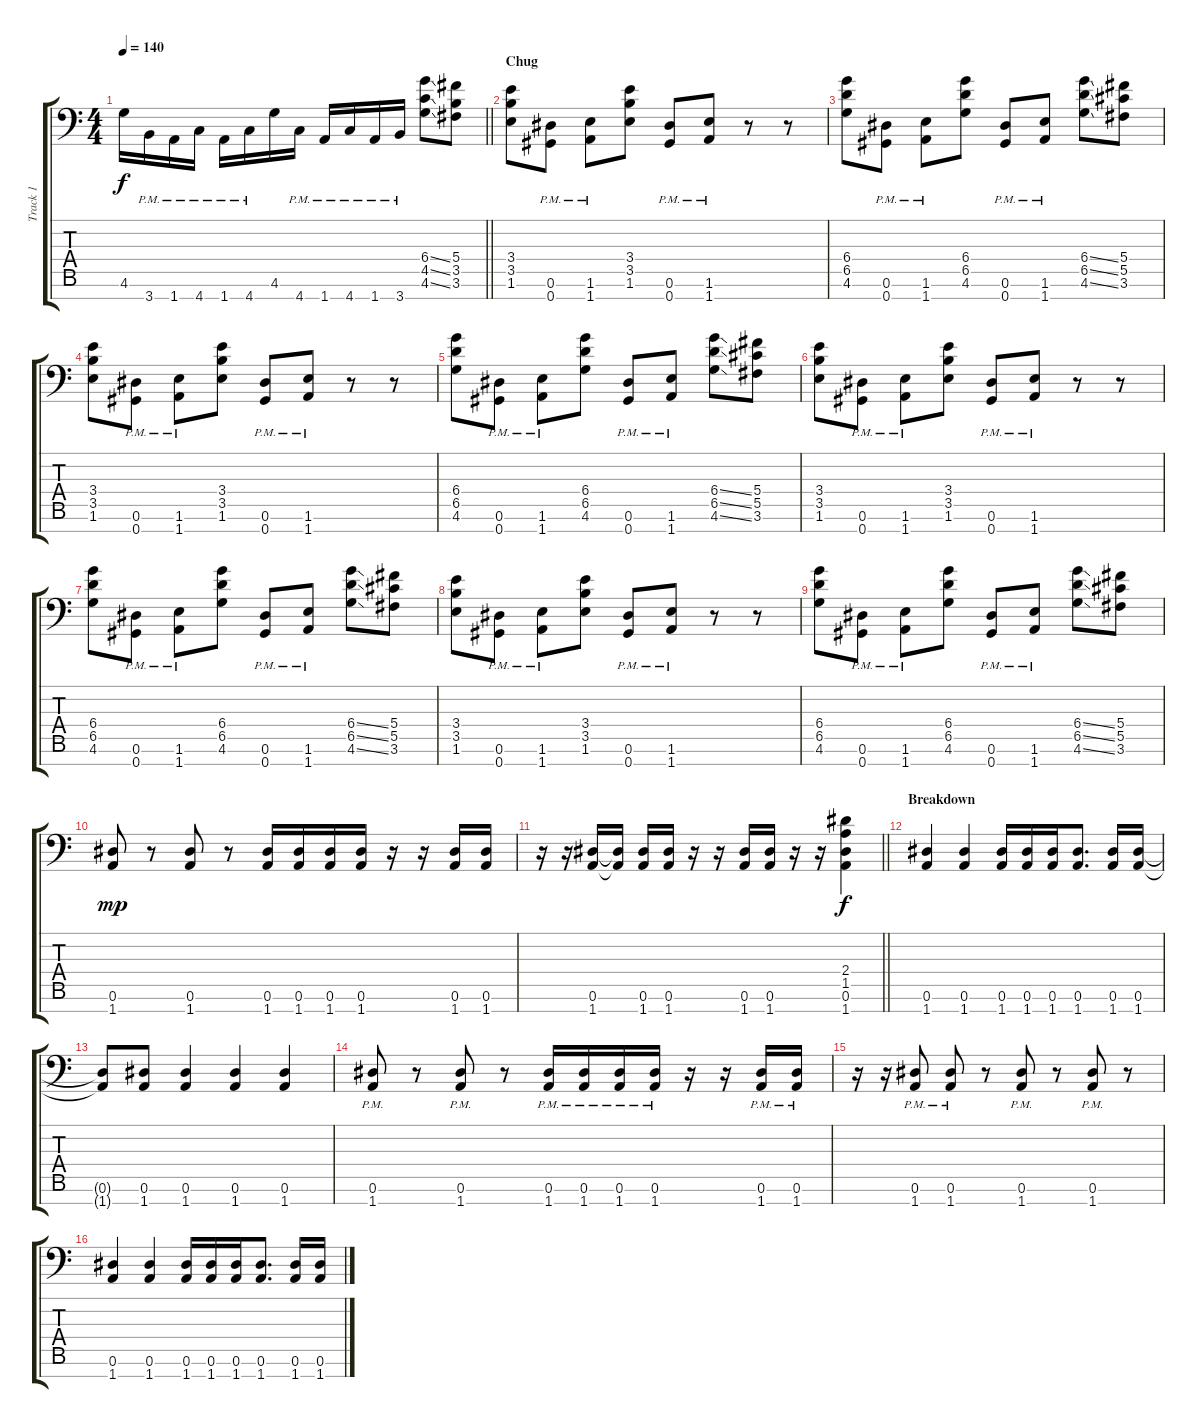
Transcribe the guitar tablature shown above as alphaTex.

\track ("Track 1" "Track 1") {instrument distortionguitar}
\staff {score tabs}
\tuning (Eb4 Bb3 Gb3 Db3 Ab2 Eb2 Ab1) {hide}
\ts (4 4)
\tempo 140
\clef f4
\barLineRight lightlight
\ks c
4.6.16{dy f} 3.7{pm}.16 1.7{pm}.16 4.7{pm}.16 1.7{pm}.16 4.7{pm}.16 4.6.16 4.7{pm}.16 1.7{pm}.16 4.7{pm}.16 1.7{pm}.16 3.7{pm}.16 (6.4{ss} 4.5{ss} 4.6{ss}).8 (5.4 3.5 3.6).8 |
\section ("" "Chug")
(3.4 3.5 1.6).8 (0.6{pm} 0.7{pm}).8 (1.6{pm} 1.7{pm}).8 (3.4 3.5 1.6).8 (0.6{pm} 0.7{pm}).8 (1.6{pm} 1.7{pm}).8 r.8 r.8 |
(6.4 6.5 4.6).8 (0.6{pm} 0.7{pm}).8 (1.6{pm} 1.7{pm}).8 (6.4 6.5 4.6).8 (0.6{pm} 0.7{pm}).8 (1.6{pm} 1.7{pm}).8 (6.4{ss} 6.5{ss} 4.6{ss}).8 (5.4 5.5 3.6).8 |
(3.4 3.5 1.6).8 (0.6{pm} 0.7{pm}).8 (1.6{pm} 1.7{pm}).8 (3.4 3.5 1.6).8 (0.6{pm} 0.7{pm}).8 (1.6{pm} 1.7{pm}).8 r.8 r.8 |
(6.4 6.5 4.6).8 (0.6{pm} 0.7{pm}).8 (1.6{pm} 1.7{pm}).8 (6.4 6.5 4.6).8 (0.6{pm} 0.7{pm}).8 (1.6{pm} 1.7{pm}).8 (6.4{ss} 6.5{ss} 4.6{ss}).8 (5.4 5.5 3.6).8 |
(3.4 3.5 1.6).8 (0.6{pm} 0.7{pm}).8 (1.6{pm} 1.7{pm}).8 (3.4 3.5 1.6).8 (0.6{pm} 0.7{pm}).8 (1.6{pm} 1.7{pm}).8 r.8 r.8 |
(6.4 6.5 4.6).8 (0.6{pm} 0.7{pm}).8 (1.6{pm} 1.7{pm}).8 (6.4 6.5 4.6).8 (0.6{pm} 0.7{pm}).8 (1.6{pm} 1.7{pm}).8 (6.4{ss} 6.5{ss} 4.6{ss}).8 (5.4 5.5 3.6).8 |
(3.4 3.5 1.6).8 (0.6{pm} 0.7{pm}).8 (1.6{pm} 1.7{pm}).8 (3.4 3.5 1.6).8 (0.6{pm} 0.7{pm}).8 (1.6{pm} 1.7{pm}).8 r.8 r.8 |
(6.4 6.5 4.6).8 (0.6{pm} 0.7{pm}).8 (1.6{pm} 1.7{pm}).8 (6.4 6.5 4.6).8 (0.6{pm} 0.7{pm}).8 (1.6{pm} 1.7{pm}).8 (6.4{ss} 6.5{ss} 4.6{ss}).8 (5.4 5.5 3.6).8 |
(0.6 1.7).8{dy mp} r.8 (0.6 1.7).8 r.8 (0.6 1.7).16 (0.6 1.7).16 (0.6 1.7).16 (0.6 1.7).16 r.16 r.16 (0.6 1.7).16 (0.6 1.7).16 |
\barLineRight lightlight
r.16 r.16 (0.6 1.7).16 (0.6{t} 1.7{t}).16 (0.6 1.7).16 (0.6 1.7).16 r.16 r.16 (0.6 1.7).16 (0.6 1.7).16 r.16 r.16 (2.4 1.5 0.6 1.7).4{dy f} |
\section ("" "Breakdown")
(0.6 1.7).4 (0.6 1.7).4 (0.6 1.7).16 (0.6 1.7).16 (0.6 1.7).16 (0.6 1.7).8{d} (0.6 1.7).16 (0.6 1.7).16 |
(0.6{t} 1.7{t}).8 (0.6 1.7).8 (0.6 1.7).4 (0.6 1.7).4 (0.6 1.7).4 |
(0.6{pm} 1.7{pm}).8 r.8 (0.6{pm} 1.7{pm}).8 r.8 (0.6{pm} 1.7{pm}).16 (0.6{pm} 1.7{pm}).16 (0.6{pm} 1.7{pm}).16 (0.6{pm} 1.7{pm}).16 r.16 r.16 (0.6{pm} 1.7{pm}).16 (0.6{pm} 1.7{pm}).16 |
r.16 r.16 (0.6{pm} 1.7{pm}).8 (0.6{pm} 1.7{pm}).8 r.8 (0.6{pm} 1.7{pm}).8 r.8 (0.6{pm} 1.7{pm}).8 r.8 |
(0.6 1.7).4 (0.6 1.7).4 (0.6 1.7).16 (0.6 1.7).16 (0.6 1.7).16 (0.6 1.7).8{d} (0.6 1.7).16 (0.6 1.7).16
